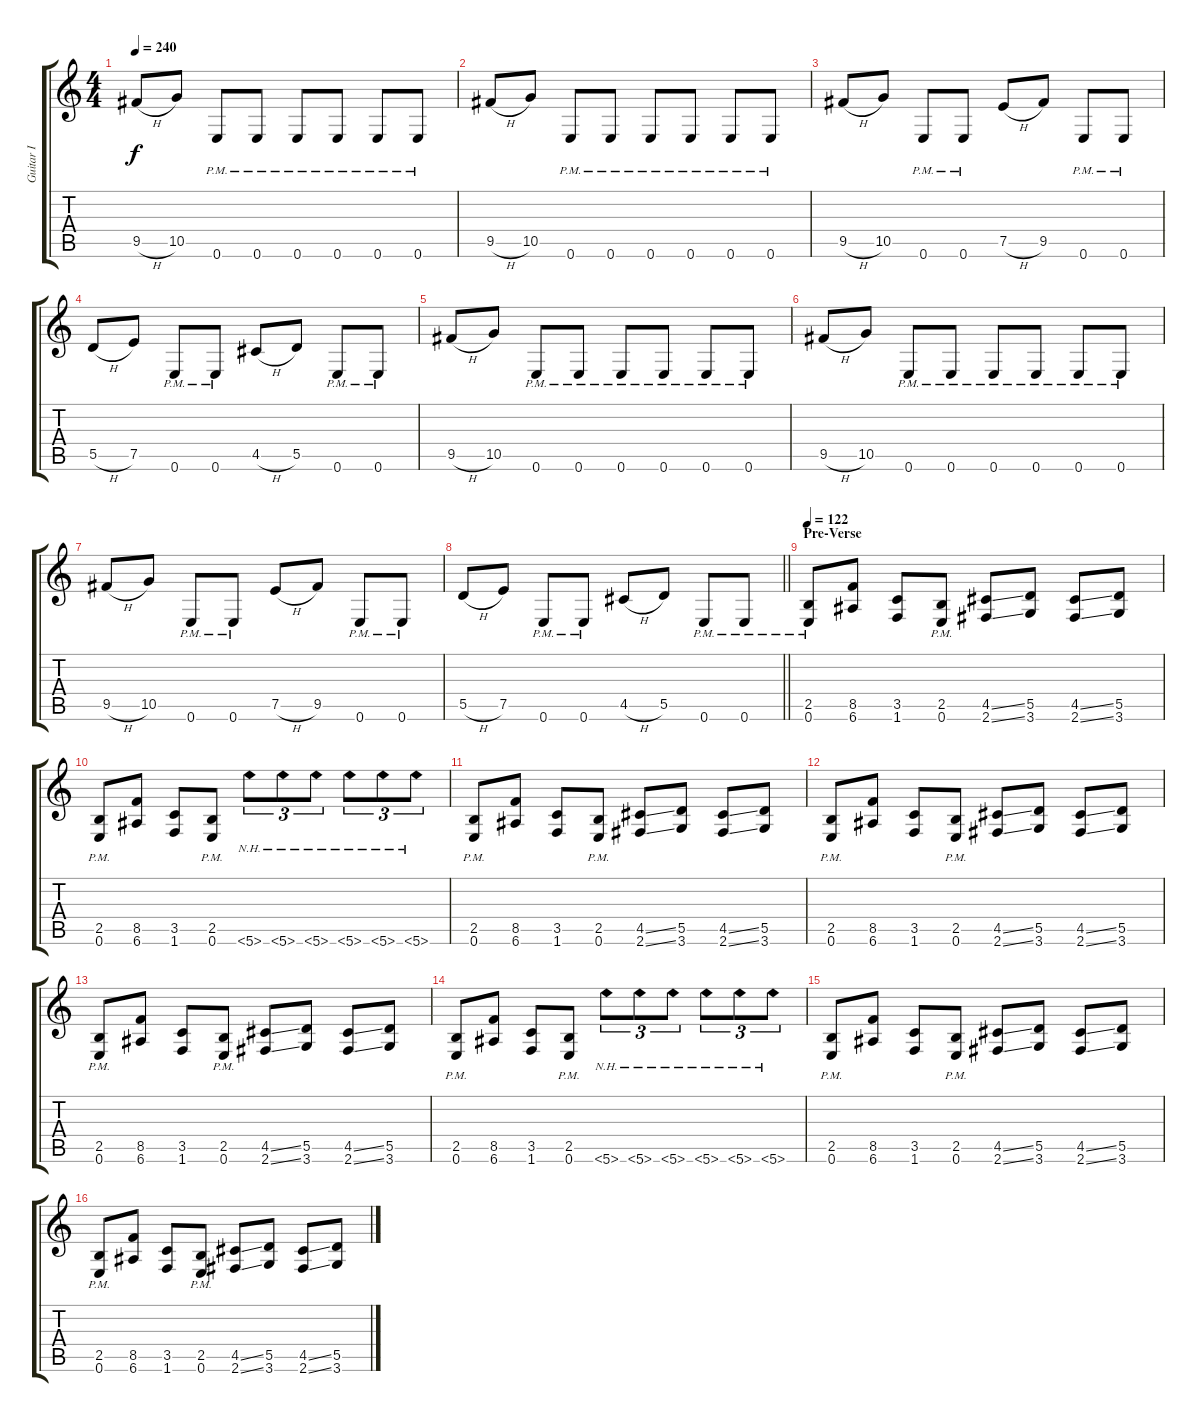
\track ("Guitar I" "Guitar I") {instrument overdrivenguitar}
\staff {score tabs}
\tuning (E4 B3 G3 D3 A2 E2) {hide}
\ts (4 4)
\tempo 240
\clef g2
\ks c
9.5{h}.8{dy f} 10.5.8 0.6{pm}.8 0.6{pm}.8 0.6{pm}.8 0.6{pm}.8 0.6{pm}.8 0.6{pm}.8 |
9.5{h}.8 10.5.8 0.6{pm}.8 0.6{pm}.8 0.6{pm}.8 0.6{pm}.8 0.6{pm}.8 0.6{pm}.8 |
9.5{h}.8 10.5.8 0.6{pm}.8 0.6{pm}.8 7.5{h}.8 9.5.8 0.6{pm}.8 0.6{pm}.8 |
5.5{h}.8 7.5.8 0.6{pm}.8 0.6{pm}.8 4.5{h}.8 5.5.8 0.6{pm}.8 0.6{pm}.8 |
9.5{h}.8 10.5.8 0.6{pm}.8 0.6{pm}.8 0.6{pm}.8 0.6{pm}.8 0.6{pm}.8 0.6{pm}.8 |
9.5{h}.8 10.5.8 0.6{pm}.8 0.6{pm}.8 0.6{pm}.8 0.6{pm}.8 0.6{pm}.8 0.6{pm}.8 |
9.5{h}.8 10.5.8 0.6{pm}.8 0.6{pm}.8 7.5{h}.8 9.5.8 0.6{pm}.8 0.6{pm}.8 |
\barLineRight lightlight
5.5{h}.8 7.5.8 0.6{pm}.8 0.6{pm}.8 4.5{h}.8 5.5.8 0.6{pm}.8 0.6{pm}.8 |
\section ("" "Pre-Verse")
\tempo 122
(2.5{pm} 0.6{pm}).8 (8.5 6.6).8 (3.5 1.6).8 (2.5{pm} 0.6{pm}).8 (4.5{ss} 2.6{ss}).8 (5.5 3.6).8 (4.5{ss} 2.6{ss}).8 (5.5 3.6).8 |
(2.5{pm} 0.6{pm}).8 (8.5 6.6).8 (3.5 1.6).8 (2.5{pm} 0.6{pm}).8 5.6{nh}.8{tu (3 2)} 5.6{nh}.8{tu (3 2)} 5.6{nh}.8{tu (3 2)} 5.6{nh}.8{tu (3 2)} 5.6{nh}.8{tu (3 2)} 5.6{nh}.8{tu (3 2)} |
(2.5{pm} 0.6{pm}).8 (8.5 6.6).8 (3.5 1.6).8 (2.5{pm} 0.6{pm}).8 (4.5{ss} 2.6{ss}).8 (5.5 3.6).8 (4.5{ss} 2.6{ss}).8 (5.5 3.6).8 |
(2.5{pm} 0.6{pm}).8 (8.5 6.6).8 (3.5 1.6).8 (2.5{pm} 0.6{pm}).8 (4.5{ss} 2.6{ss}).8 (5.5 3.6).8 (4.5{ss} 2.6{ss}).8 (5.5 3.6).8 |
(2.5{pm} 0.6{pm}).8 (8.5 6.6).8 (3.5 1.6).8 (2.5{pm} 0.6{pm}).8 (4.5{ss} 2.6{ss}).8 (5.5 3.6).8 (4.5{ss} 2.6{ss}).8 (5.5 3.6).8 |
(2.5{pm} 0.6{pm}).8 (8.5 6.6).8 (3.5 1.6).8 (2.5{pm} 0.6{pm}).8 5.6{nh}.8{tu (3 2)} 5.6{nh}.8{tu (3 2)} 5.6{nh}.8{tu (3 2)} 5.6{nh}.8{tu (3 2)} 5.6{nh}.8{tu (3 2)} 5.6{nh}.8{tu (3 2)} |
(2.5{pm} 0.6{pm}).8 (8.5 6.6).8 (3.5 1.6).8 (2.5{pm} 0.6{pm}).8 (4.5{ss} 2.6{ss}).8 (5.5 3.6).8 (4.5{ss} 2.6{ss}).8 (5.5 3.6).8 |
(2.5{pm} 0.6{pm}).8 (8.5 6.6).8 (3.5 1.6).8 (2.5{pm} 0.6{pm}).8 (4.5{ss} 2.6{ss}).8 (5.5 3.6).8 (4.5{ss} 2.6{ss}).8 (5.5 3.6).8
